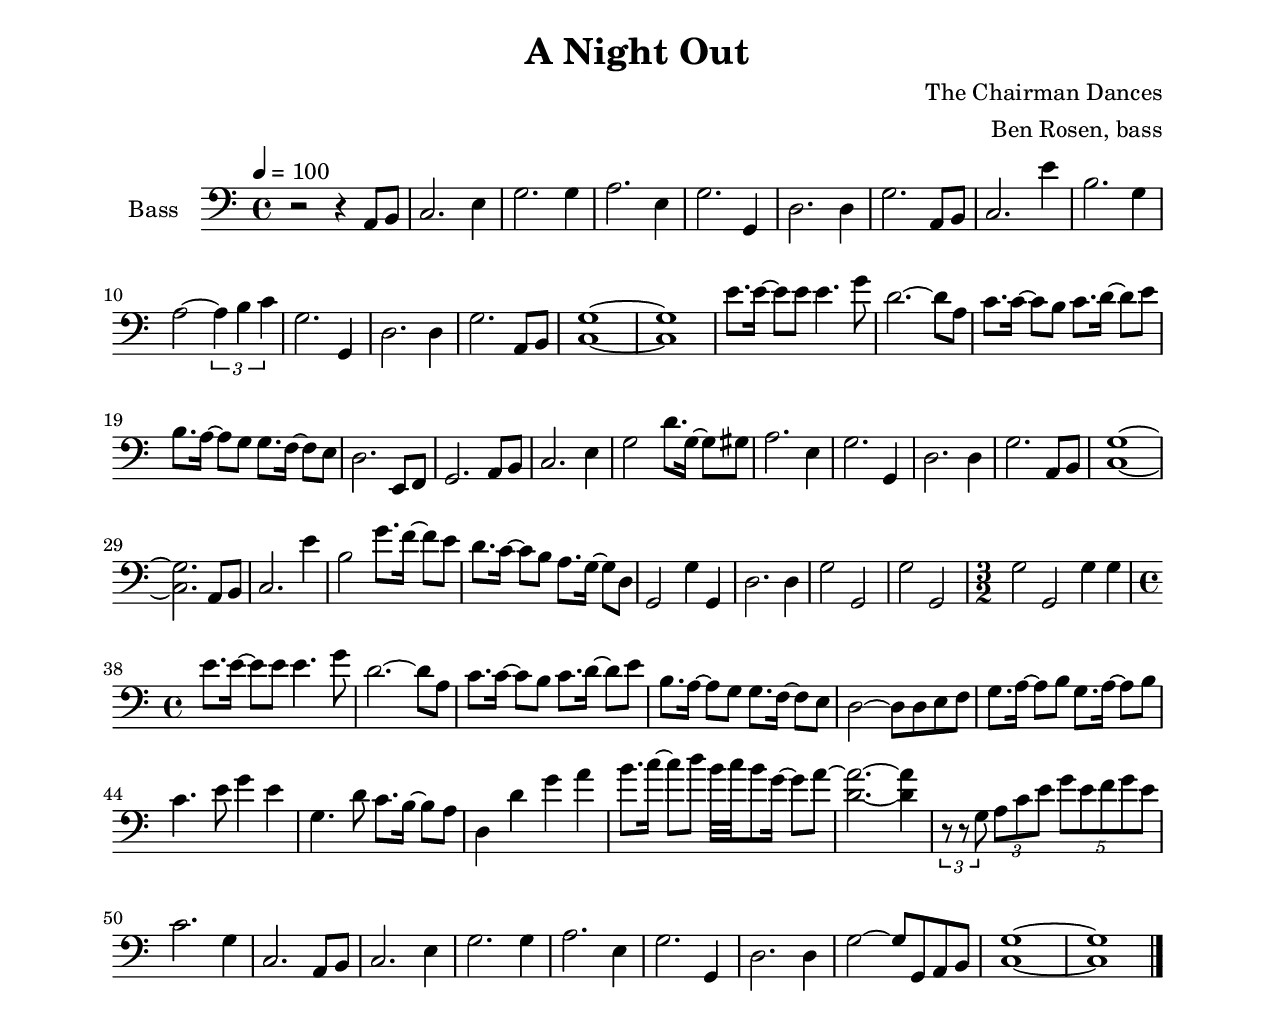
\version "2.24.0"

\include "settings.ily"

\header {
  title = "A Night Out"
  composer = "The Chairman Dances"
  arranger = "Ben Rosen, bass"
}

music = \relative c {
  \tempo 4 = 100
  \key c \major
  \time 4/4

  \clef "bass"
  r2 r4 a8 b8 |
  c2. e4 |
  g2. g4 |
  a2. e4 |
  g2. g,4 |
  d'2. d4 |
  g2. a,8 b8 |
  c2. e'4 |
  b2. g4 |
  a2 ~ \times 2/3 {
    a4 b4 c4
  }
  g2. g,4 |
  d'2. d4 |
  g2. a,8 b8 |
  <c g'>1 ~ ~ |
  <c g'>1 |
  e'8. e16 ~ e8 e8 e4. g8 |
  d2. ~ d8 a8 |
  c8. c16 ~ c8 b8 c8. d16 ~ d8 e8 |
  b8. a16 ~ a8 g8 g8. f16 ~ f8 e8 |
  d2. e,8 f8 |
  g2. a8 b8 |
  c2. e4 |
  g2 d'8. g,16 ~ g8 gs8 |
  a2. e4 |
  g2. g,4 |
  d'2. d4 |
  g2. a,8 b8 |
  <c g'>1 ~ ~ |
  <c g'>2. a8 b8 |
  c2. e'4 |
  b2 g'8. f16 ~ f8 e8 |
  d8. c16 ~ c8 b8 a8. g16 ~ g8 d8 |
  g,2 g'4 g,4 |
  d'2. d4 |
  g2 g,2 |
  g'2 g,2 |

  \time 3/2

  g'2 g,2 g'4 g4 |

  \time 4/4

  e'8. e16 ~ e8 e8 e4. g8 |
  d2. ~ d8 a8 |
  c8. c16 ~ c8 b8 c8. d16 ~ d8 e8 |
  b8. a16 ~ a8 g8 g8. f16 ~ f8 e8 |
  d2 ~ d8 d8 e8 f8 |
  g8. a16 ~ a8 b8 g8. a16 ~ a8 b8 |
  c4. e8 g4 e4 |
  g,4. d'8 c8. b16 ~ b8 a8 |
  d,4 d'4 g4 a4 |
  b8. c16 ~ c8 d8 b32 c32 b8 g16 ~ g8 a8 ~ |
  <d, a'>2. ~ ~ <d a'>4 |
  \times 2/3  {
    r8 r8 g,8 }
  \once \omit TupletBracket
  \times 2/3  {
    a8 c8 e8 }
  \once \omit TupletBracket
  \times 4/5  {
    g8 e8 f8 g8 e8 }
  |
  c2. g4 |
  c,2. a8 b8 |
  c2. e4 |
  g2. g4 |
  a2. e4 |
  g2. g,4 |
  d'2. d4 |
  g2 ~ g8 g,8 a8 b8 |
  <c g'>1 ~ ~ |
  <c g'>1 \bar "|."
}

\score {
  \new Staff \with {
    instrumentName = "Bass"
  } {
    \music
  }
}
